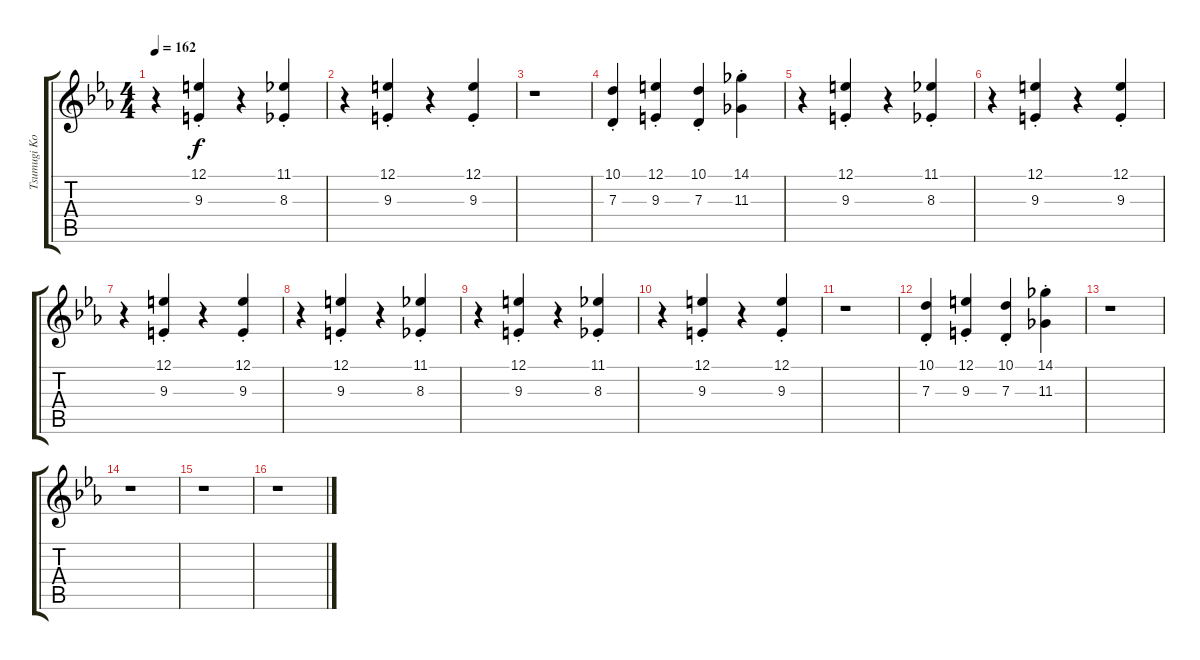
\track ("Tsumugi Kotobuki" "Tsumugi Ko") {instrument lead6voice}
\staff {score tabs}
\tuning (E4 B3 G3 D3 A2 E2) {hide}
\ts (4 4)
\tempo 162
\clef g2
\ks eb
r.4{dy f} (12.1{st} 9.3{st}).4 r.4 (11.1{st} 8.3{st}).4 |
r.4 (12.1{st} 9.3{st}).4 r.4 (12.1{st} 9.3{st}).4 |
r.1 |
(10.1{st} 7.3{st}).4 (12.1{st} 9.3{st}).4 (10.1{st} 7.3{st}).4 (14.1{st} 11.3{st}).4 |
r.4 (12.1{st} 9.3{st}).4 r.4 (11.1{st} 8.3{st}).4 |
r.4 (12.1{st} 9.3{st}).4 r.4 (12.1{st} 9.3{st}).4 |
r.4 (12.1{st} 9.3{st}).4 r.4 (12.1{st} 9.3{st}).4 |
r.4 (12.1{st} 9.3{st}).4 r.4 (11.1{st} 8.3{st}).4 |
r.4 (12.1{st} 9.3{st}).4 r.4 (11.1{st} 8.3{st}).4 |
r.4 (12.1{st} 9.3{st}).4 r.4 (12.1{st} 9.3{st}).4 |
r.1 |
(10.1{st} 7.3{st}).4 (12.1{st} 9.3{st}).4 (10.1{st} 7.3{st}).4 (14.1{st} 11.3{st}).4 |
r.1 |
r.1 |
r.1 |
r.1
